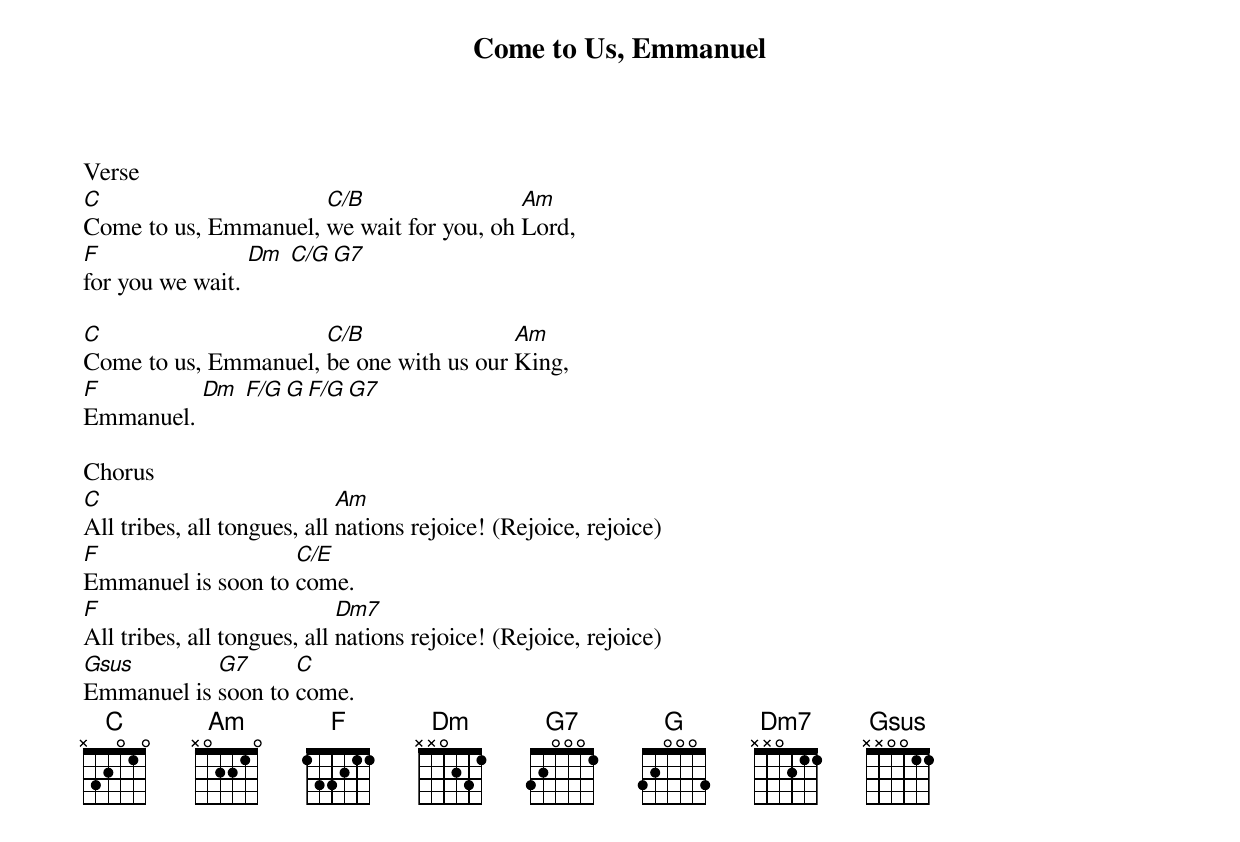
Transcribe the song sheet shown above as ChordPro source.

{title: Come to Us, Emmanuel}
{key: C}
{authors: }
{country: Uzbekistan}
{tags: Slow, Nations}
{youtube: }
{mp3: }
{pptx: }

Verse
[C]Come to us, Emmanuel, [C/B]we wait for you, oh [Am]Lord,
[F]for you we wait. [Dm] [C/G][G7]

[C]Come to us, Emmanuel, [C/B]be one with us our [Am]King,
[F]Emmanuel. [Dm] [F/G][G][F/G][G7]

Chorus
[C]All tribes, all tongues, all [Am]nations rejoice! (Rejoice, rejoice)
[F]Emmanuel is soon to [C/E]come.
[F]All tribes, all tongues, all [Dm7]nations rejoice! (Rejoice, rejoice)
[Gsus]Emmanuel is [G7]soon to [C]come.
